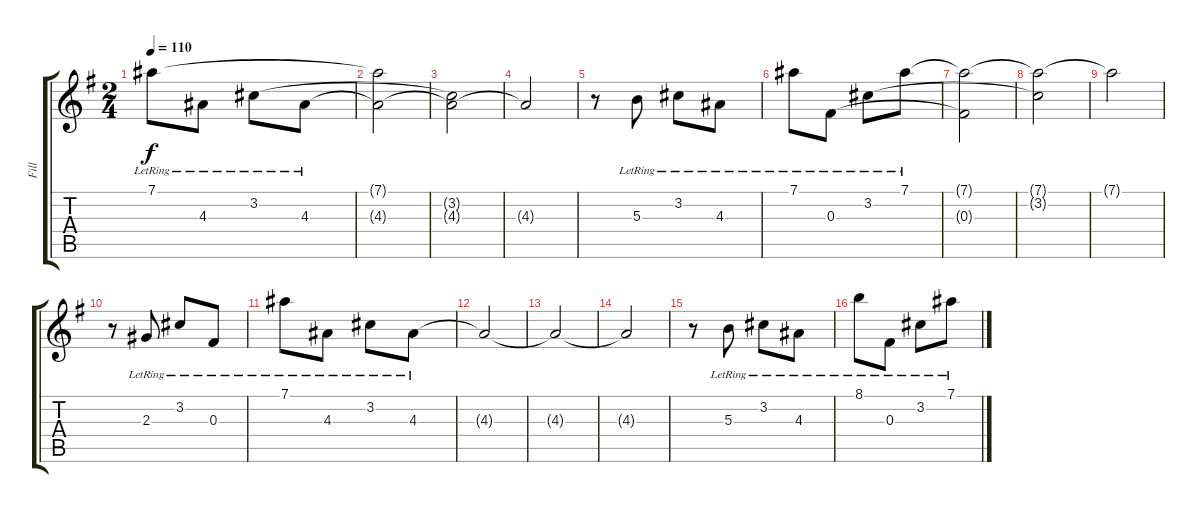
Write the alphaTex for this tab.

\track ("Fill" "Fill") {instrument electricguitarclean}
\staff {score tabs}
\tuning (Eb4 Bb3 Gb3 Db3 Ab2 Eb2) {hide}
\ts (2 4)
\tempo 110
\clef g2
\ks g
7.1{lr}.8{dy f} 4.3{lr}.8 3.2{lr}.8 4.3{lr}.8 |
(7.1{t} 4.3{t}).2 |
(3.2{t} 4.3{t}).2 |
4.3{t}.2 |
r.8 5.3{lr}.8 3.2{lr}.8 4.3{lr}.8 |
7.1{lr}.8 0.3{lr}.8 3.2{lr}.8 7.1{lr}.8 |
(7.1{t} 0.3{t}).2 |
(7.1{t} 3.2{t}).2 |
7.1{t}.2 |
r.8 2.3{lr}.8 3.2{lr}.8 0.3{lr}.8 |
7.1{lr}.8 4.3{lr}.8 3.2{lr}.8 4.3{lr}.8 |
4.3{t}.2 |
4.3{t}.2 |
4.3{t}.2 |
r.8 5.3{lr}.8 3.2{lr}.8 4.3{lr}.8 |
8.1{lr}.8 0.3{lr}.8 3.2{lr}.8 7.1{lr}.8
